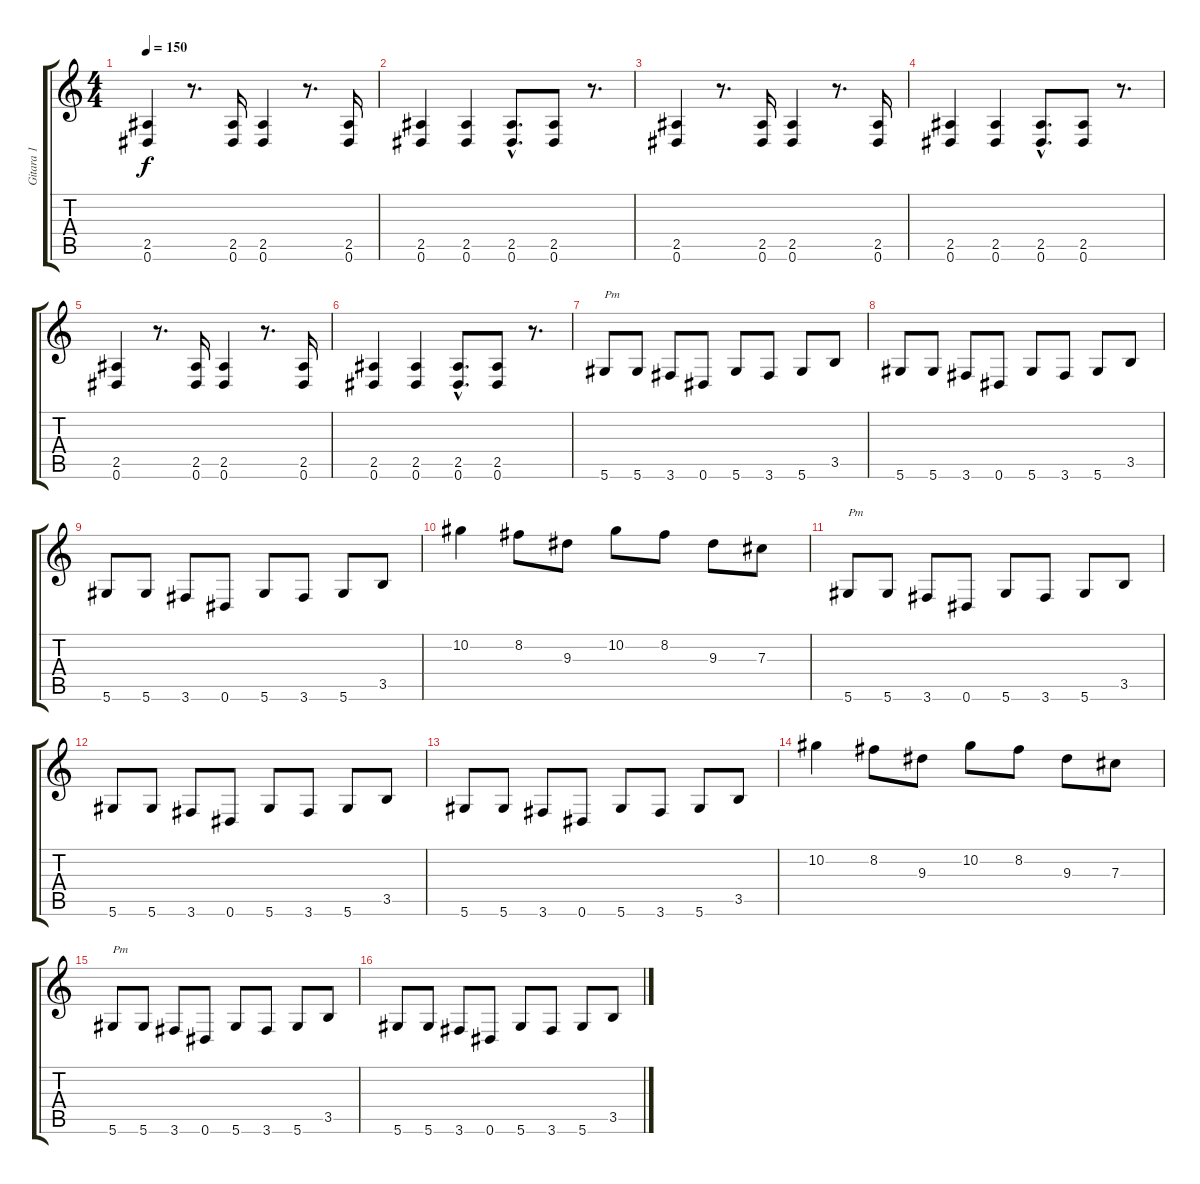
\track ("Gitara 1" "Gitara 1") {instrument distortionguitar}
\staff {score tabs}
\tuning (Eb4 Bb3 Gb3 Db3 Ab2 Eb2) {hide}
\ts (4 4)
\tempo 150
\clef g2
\ks c
(2.5 0.6).4{dy f} r.8{d} (2.5 0.6).16 (2.5 0.6).4 r.8{d} (2.5 0.6).16 |
(2.5 0.6).4 (2.5 0.6).4 (2.5{hac} 0.6{hac}).8{d} (2.5 0.6).8 r.8{d} |
(2.5 0.6).4 r.8{d} (2.5 0.6).16 (2.5 0.6).4 r.8{d} (2.5 0.6).16 |
(2.5 0.6).4 (2.5 0.6).4 (2.5{hac} 0.6{hac}).8{d} (2.5 0.6).8 r.8{d} |
(2.5 0.6).4 r.8{d} (2.5 0.6).16 (2.5 0.6).4 r.8{d} (2.5 0.6).16 |
(2.5 0.6).4 (2.5 0.6).4 (2.5{hac} 0.6{hac}).8{d} (2.5 0.6).8 r.8{d} |
5.6.8{txt "Pm"} 5.6.8 3.6.8 0.6.8 5.6.8 3.6.8 5.6.8 3.5.8 |
5.6.8{txt " "} 5.6.8 3.6.8 0.6.8 5.6.8 3.6.8 5.6.8 3.5.8 |
5.6.8{txt " "} 5.6.8 3.6.8 0.6.8 5.6.8 3.6.8 5.6.8 3.5.8 |
10.2.4 8.2.8 9.3.8 10.2.8 8.2.8 9.3.8 7.3.8 |
5.6.8{txt "Pm"} 5.6.8 3.6.8 0.6.8 5.6.8 3.6.8 5.6.8 3.5.8 |
5.6.8{txt " "} 5.6.8 3.6.8 0.6.8 5.6.8 3.6.8 5.6.8 3.5.8 |
5.6.8{txt " "} 5.6.8 3.6.8 0.6.8 5.6.8 3.6.8 5.6.8 3.5.8 |
10.2.4 8.2.8 9.3.8 10.2.8 8.2.8 9.3.8 7.3.8 |
5.6.8{txt "Pm"} 5.6.8 3.6.8 0.6.8 5.6.8 3.6.8 5.6.8 3.5.8 |
5.6.8{txt " "} 5.6.8 3.6.8 0.6.8 5.6.8 3.6.8 5.6.8 3.5.8
